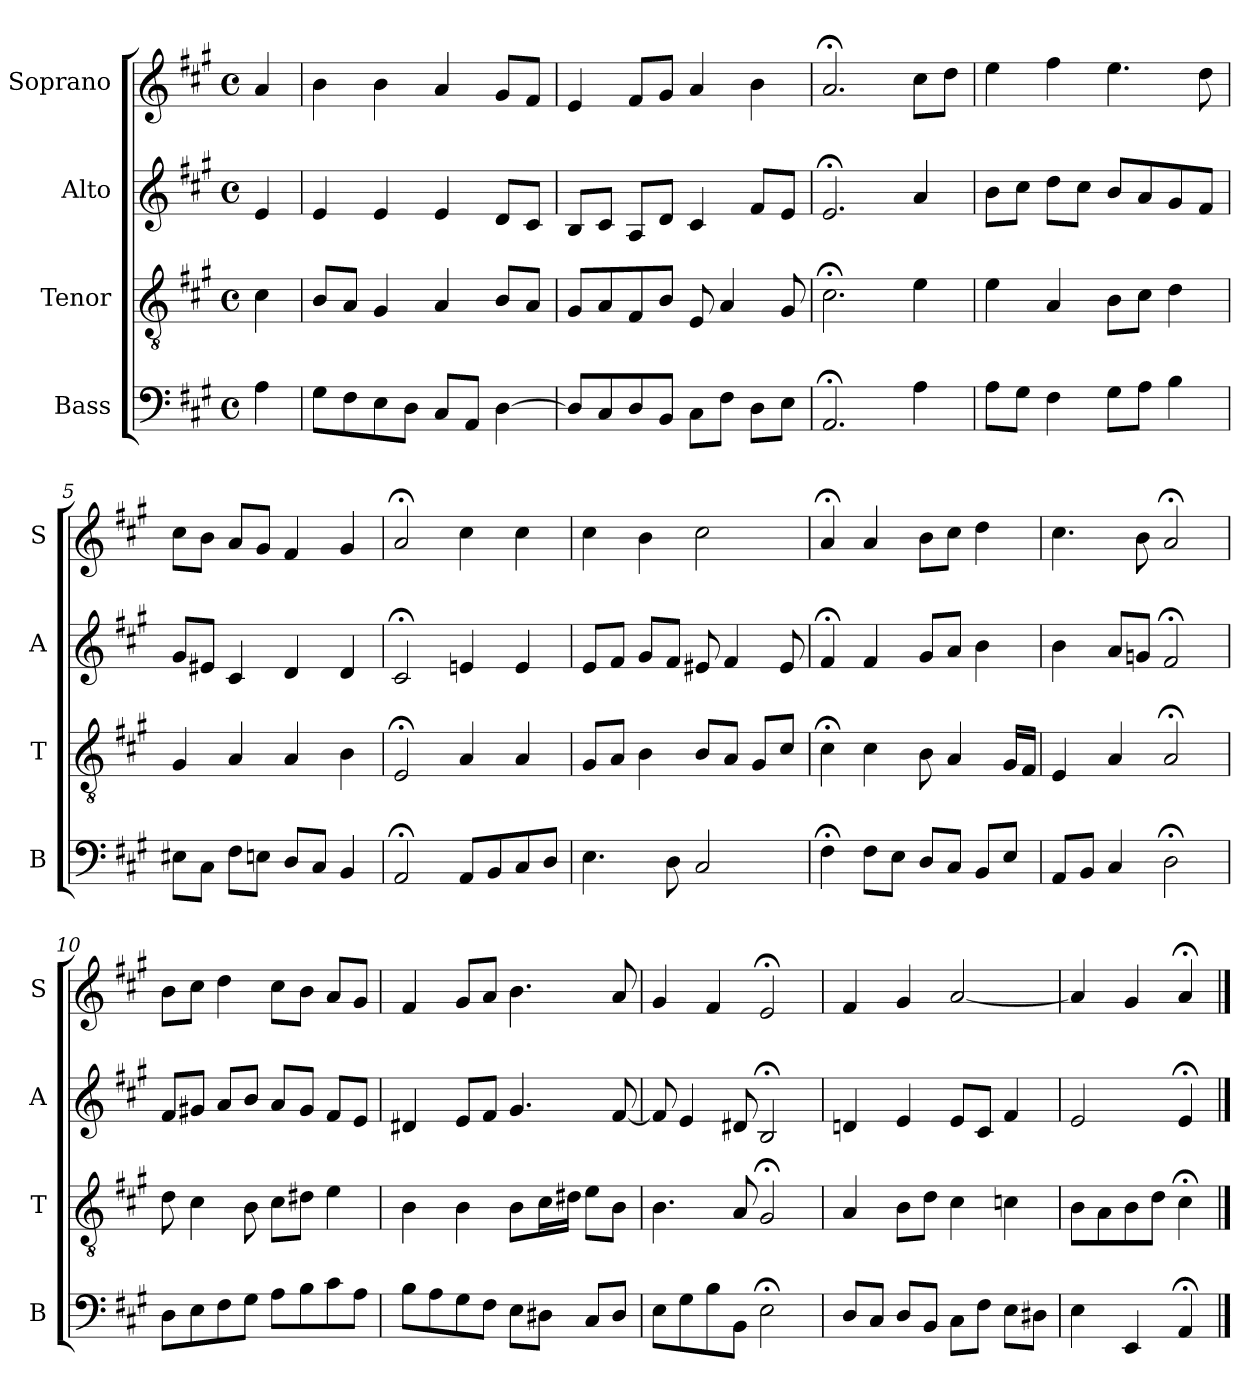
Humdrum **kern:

**kern	**kern	**kern	**kern
*part4	*part3	*part2	*part1
*staff4	*staff3	*staff2	*staff1
*I"Bass	*I"Tenor	*I"Alto	*I"Soprano
*I'B	*I'T	*I'A	*I'S
*clefF4	*clefGv2	*clefG2	*clefG2
*k[f#c#g#]	*k[f#c#g#]	*k[f#c#g#]	*k[f#c#g#]
*A:	*A:	*A:	*A:
*M4/4	*M4/4	*M4/4	*M4/4
*met(c)	*met(c)	*met(c)	*met(c)
*MM100	*MM100	*MM100	*MM100
=	=	=	=
4A	4c#	4e	4a
=1	=1	=1	=1
8G#L	8BL	4e	4b
8F#	8AJ	.	.
8E	4G#	4e	4b
8DJ	.	.	.
8C#L	4A	4e	4a
8AAJ	.	.	.
[4D	8BL	8dL	8g#L
.	8AJ	8c#J	8f#J
=2	=2	=2	=2
8DL]	8G#L	8BL	4e
8C#	8A	8c#J	.
8D	8F#	8AL	8f#L
8BBJ	8BJ	8dJ	8g#J
8C#L	8E	4c#	4a
8F#J	4A	.	.
8DL	.	8f#L	4b
8EJ	8G#	8eJ	.
=3	=3	=3	=3
2.AA;<	2.c#;<	2.e;<	2.a;<
4A	4e	4a	8cc#L
.	.	.	8ddJ
=4	=4	=4	=4
8AL	4e	8bL	4ee
8G#J	.	8cc#J	.
4F#	4A	8ddL	4ff#
.	.	8cc#J	.
8G#L	8BL	8bL	4.ee
8AJ	8c#J	8a	.
4B	4d	8g#	.
.	.	8f#J	8dd
=5	=5	=5	=5
8E#XL	4G#	8g#L	8cc#L
8C#J	.	8e#XJ	8bJ
8F#L	4A	4c#	8aL
8EnJ	.	.	8g#J
8DL	4A	4d	4f#
8C#J	.	.	.
4BB	4B	4d	4g#
=6	=6	=6	=6
2AA;<	2E;<	2c#;<	2a;<
8AAL	4A	4en	4cc#
8BB	.	.	.
8C#	4A	4e	4cc#
8DJ	.	.	.
=7	=7	=7	=7
4.E	8G#L	8eL	4cc#
.	8AJ	8f#J	.
.	4B	8g#L	4b
8D	.	8f#J	.
2C#	8BL	8e#X	2cc#
.	8AJ	4f#	.
.	8G#L	.	.
.	8c#J	8e#	.
=8	=8	=8	=8
4F#;<	4c#;<	4f#;<	4a;<
8F#L	4c#	4f#	4a
8EJ	.	.	.
8DL	8B	8g#L	8bL
8C#J	4A	8aJ	8cc#J
8BBL	.	4b	4dd
8EJ	16G#LL	.	.
.	16F#JJ	.	.
=9	=9	=9	=9
8AAL	4E	4b	4.cc#
8BBJ	.	.	.
4C#	4A	8aL	.
.	.	8gnJ	8b
2D;<	2A;<	2f#;<	2a;<
=10	=10	=10	=10
8DL	8d	8f#L	8bL
8E	4c#	8g#XJ	8cc#J
8F#	.	8aL	4dd
8G#J	8B	8bJ	.
8AL	8c#L	8aL	8cc#L
8B	8d#XJ	8g#J	8bJ
8c#	4e	8f#L	8aL
8AJ	.	8eJ	8g#J
=11	=11	=11	=11
8BL	4B	4d#X	4f#
8A	.	.	.
8G#	4B	8eL	8g#L
8F#J	.	8f#J	8aJ
8EL	8BL	4.g#	4.b
8D#XJ	16c#L	.	.
.	16d#XJJ	.	.
8C#L	8eL	.	.
8D#J	8BJ	[8f#	8a
=12	=12	=12	=12
8EL	4.B	8f#]	4g#
8G#	.	4e	.
8B	.	.	4f#
8BBJ	8A	8d#X	.
2E;<	2G#;<	2B;<	2e;<
=13	=13	=13	=13
8DL	4A	4dn	4f#
8C#J	.	.	.
8DL	8BL	4e	4g#
8BBJ	8dJ	.	.
8C#L	4c#	8eL	[2a
8F#J	.	8c#J	.
8EL	4cn	4f#	.
8D#XJ	.	.	.
=14	=14	=14	=14
4E	8BL	2e	4a]
.	8A	.	.
4EE	8B	.	4g#
.	8dJ	.	.
4AA;<	4c#;<	4e;<	4a;<
==	==	==	==
*-	*-	*-	*-
